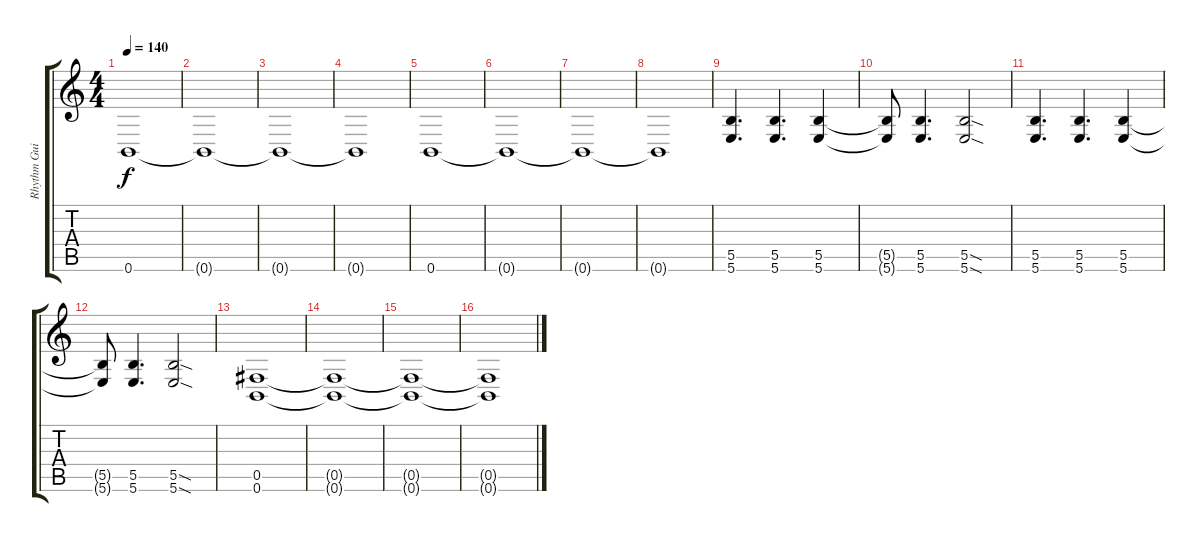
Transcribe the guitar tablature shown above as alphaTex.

\track ("Rhythm Guitar - Distortion" "Rhythm Gui") {instrument distortionguitar}
\staff {score tabs}
\tuning (Db4 Ab3 E3 B2 Gb2 B1) {hide}
\ts (4 4)
\tempo 140
\clef g2
\ks c
0.6.1{dy f} |
0.6{t}.1 |
0.6{t}.1 |
0.6{t}.1 |
0.6.1 |
0.6{t}.1 |
0.6{t}.1 |
0.6{t}.1 |
(5.5 5.6).4{d} (5.5 5.6).4{d} (5.5 5.6).4 |
(5.5{t} 5.6{t}).8 (5.5 5.6).4{d} (5.5{sod} 5.6{sod}).2 |
(5.5 5.6).4{d} (5.5 5.6).4{d} (5.5 5.6).4 |
(5.5{t} 5.6{t}).8 (5.5 5.6).4{d} (5.5{sod} 5.6{sod}).2 |
(0.5 0.6).1 |
(0.5{t} 0.6{t}).1 |
(0.5{t} 0.6{t}).1 |
(0.5{t} 0.6{t}).1
